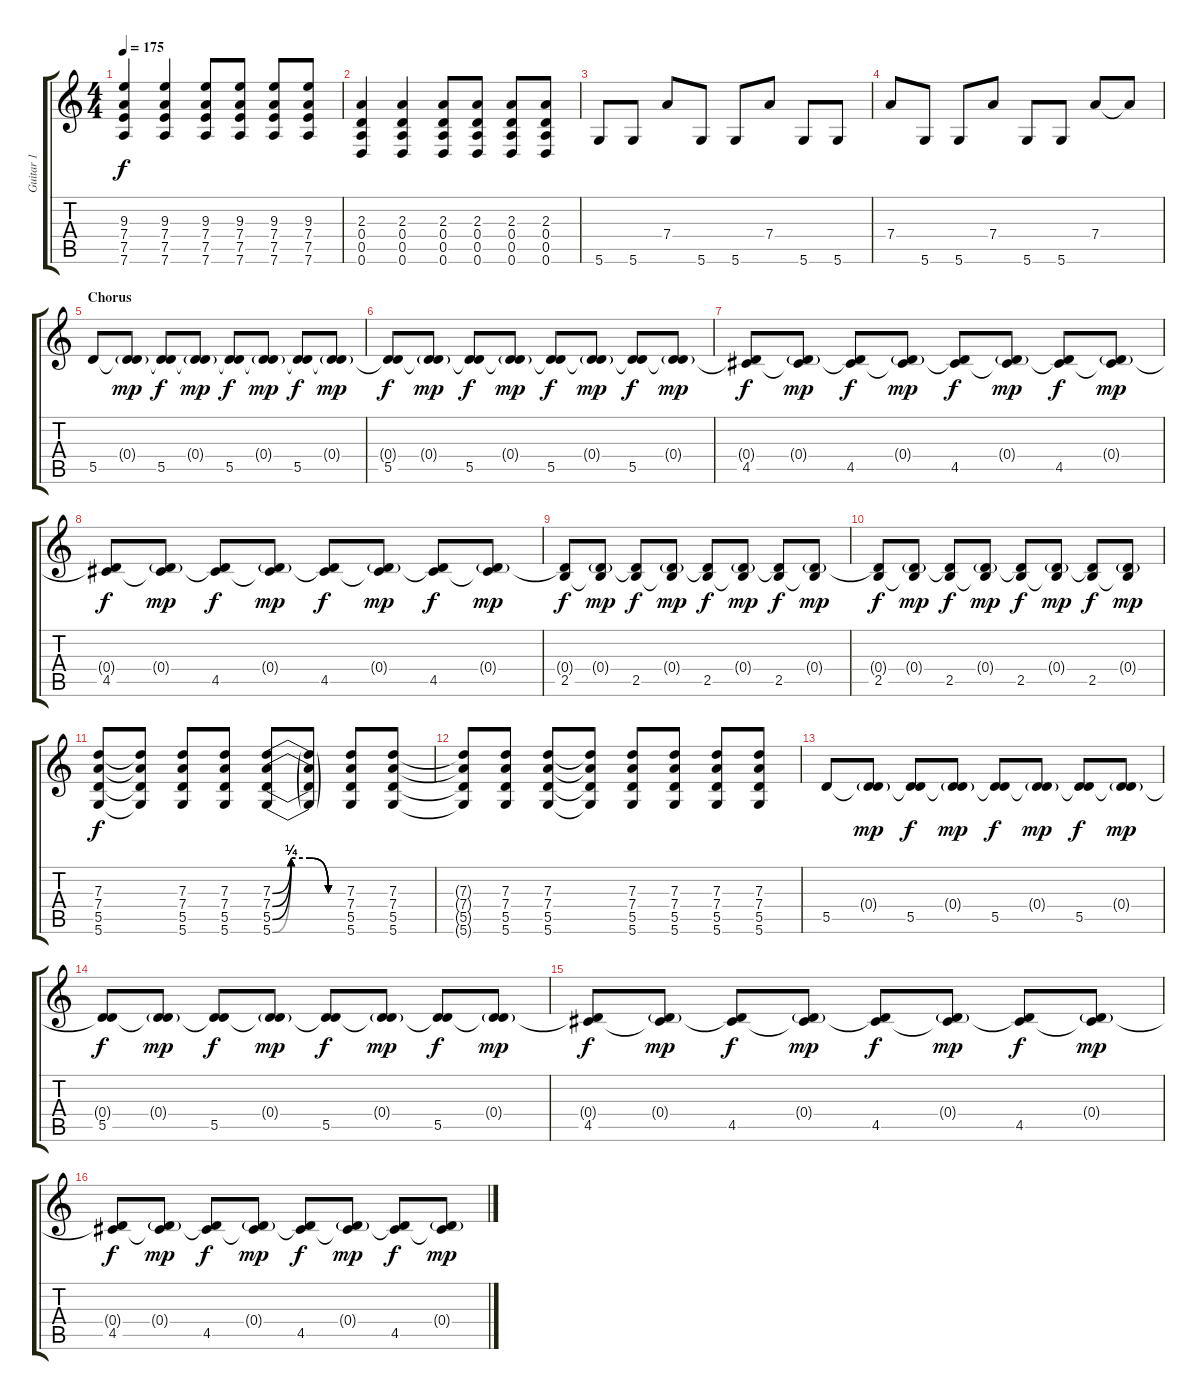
\track ("Guitar 1" "Guitar 1") {instrument overdrivenguitar}
\staff {score tabs}
\tuning (E4 B3 G3 D3 A2 D2) {hide}
\ts (4 4)
\tempo 175
\clef g2
\ks c
(9.3 7.4 7.5 7.6).4{dy f} (9.3 7.4 7.5 7.6).4 (9.3 7.4 7.5 7.6).8 (9.3 7.4 7.5 7.6).8 (9.3 7.4 7.5 7.6).8 (9.3 7.4 7.5 7.6).8 |
(2.3 0.4 0.5 0.6).4 (2.3 0.4 0.5 0.6).4 (2.3 0.4 0.5 0.6).8 (2.3 0.4 0.5 0.6).8 (2.3 0.4 0.5 0.6).8 (2.3 0.4 0.5 0.6).8 |
5.6.8 5.6.8 7.4.8 5.6.8 5.6.8 7.4.8 5.6.8 5.6.8 |
7.4.8 5.6.8 5.6.8 7.4.8 5.6.8 5.6.8 7.4.8 7.4{t}.8 |
\section ("" "Chorus")
5.5.8 (0.4{g} 5.5{t}).8{dy mp} (0.4{t} 5.5).8{dy f} (0.4{g} 5.5{t}).8{dy mp} (0.4{t} 5.5).8{dy f} (0.4{g} 5.5{t}).8{dy mp} (0.4{t} 5.5).8{dy f} (0.4{g} 5.5{t}).8{dy mp} |
(0.4{t} 5.5).8{dy f} (0.4{g} 5.5{t}).8{dy mp} (0.4{t} 5.5).8{dy f} (0.4{g} 5.5{t}).8{dy mp} (0.4{t} 5.5).8{dy f} (0.4{g} 5.5{t}).8{dy mp} (0.4{t} 5.5).8{dy f} (0.4{g} 5.5{t}).8{dy mp} |
(0.4{t} 4.5).8{dy f} (0.4{g} 4.5{t}).8{dy mp} (0.4{t} 4.5).8{dy f} (0.4{g} 4.5{t}).8{dy mp} (0.4{t} 4.5).8{dy f} (0.4{g} 4.5{t}).8{dy mp} (0.4{t} 4.5).8{dy f} (0.4{g} 4.5{t}).8{dy mp} |
(0.4{t} 4.5).8{dy f} (0.4{g} 4.5{t}).8{dy mp} (0.4{t} 4.5).8{dy f} (0.4{g} 4.5{t}).8{dy mp} (0.4{t} 4.5).8{dy f} (0.4{g} 4.5{t}).8{dy mp} (0.4{t} 4.5).8{dy f} (0.4{g} 4.5{t}).8{dy mp} |
(0.4{t} 2.5).8{dy f} (0.4{g} 2.5{t}).8{dy mp} (0.4{t} 2.5).8{dy f} (0.4{g} 2.5{t}).8{dy mp} (0.4{t} 2.5).8{dy f} (0.4{g} 2.5{t}).8{dy mp} (0.4{t} 2.5).8{dy f} (0.4{g} 2.5{t}).8{dy mp} |
(0.4{t} 2.5).8{dy f} (0.4{g} 2.5{t}).8{dy mp} (0.4{t} 2.5).8{dy f} (0.4{g} 2.5{t}).8{dy mp} (0.4{t} 2.5).8{dy f} (0.4{g} 2.5{t}).8{dy mp} (0.4{t} 2.5).8{dy f} (0.4{g} 2.5{t}).8{dy mp} |
(7.3 7.4 5.5 5.6).8{dy f} (7.3{t} 7.4{t} 5.5{t} 5.6{t}).8 (7.3 7.4 5.5 5.6).8 (7.3 7.4 5.5 5.6).8 (7.3{be (custom 0 0 15 1 30 1 45 0 60 0)} 7.4{be (custom 0 0 15 1 30 1 45 0 60 0)} 5.5{be (custom 0 0 15 1 30 1 45 0 60 0)} 5.6{be (custom 0 0 15 1 30 1 45 0 60 0)}).8 (7.3{t} 7.4{t} 5.5{t} 5.6{t}).8 (7.3 7.4 5.5 5.6).8 (7.3 7.4 5.5 5.6).8 |
(7.3{t} 7.4{t} 5.5{t} 5.6{t}).8 (7.3 7.4 5.5 5.6).8 (7.3 7.4 5.5 5.6).8 (7.3{t} 7.4{t} 5.5{t} 5.6{t}).8 (7.3 7.4 5.5 5.6).8 (7.3 7.4 5.5 5.6).8 (7.3 7.4 5.5 5.6).8 (7.3 7.4 5.5 5.6).8 |
5.5.8 (0.4{g} 5.5{t}).8{dy mp} (0.4{t} 5.5).8{dy f} (0.4{g} 5.5{t}).8{dy mp} (0.4{t} 5.5).8{dy f} (0.4{g} 5.5{t}).8{dy mp} (0.4{t} 5.5).8{dy f} (0.4{g} 5.5{t}).8{dy mp} |
(0.4{t} 5.5).8{dy f} (0.4{g} 5.5{t}).8{dy mp} (0.4{t} 5.5).8{dy f} (0.4{g} 5.5{t}).8{dy mp} (0.4{t} 5.5).8{dy f} (0.4{g} 5.5{t}).8{dy mp} (0.4{t} 5.5).8{dy f} (0.4{g} 5.5{t}).8{dy mp} |
(0.4{t} 4.5).8{dy f} (0.4{g} 4.5{t}).8{dy mp} (0.4{t} 4.5).8{dy f} (0.4{g} 4.5{t}).8{dy mp} (0.4{t} 4.5).8{dy f} (0.4{g} 4.5{t}).8{dy mp} (0.4{t} 4.5).8{dy f} (0.4{g} 4.5{t}).8{dy mp} |
(0.4{t} 4.5).8{dy f} (0.4{g} 4.5{t}).8{dy mp} (0.4{t} 4.5).8{dy f} (0.4{g} 4.5{t}).8{dy mp} (0.4{t} 4.5).8{dy f} (0.4{g} 4.5{t}).8{dy mp} (0.4{t} 4.5).8{dy f} (0.4{g} 4.5{t}).8{dy mp}
